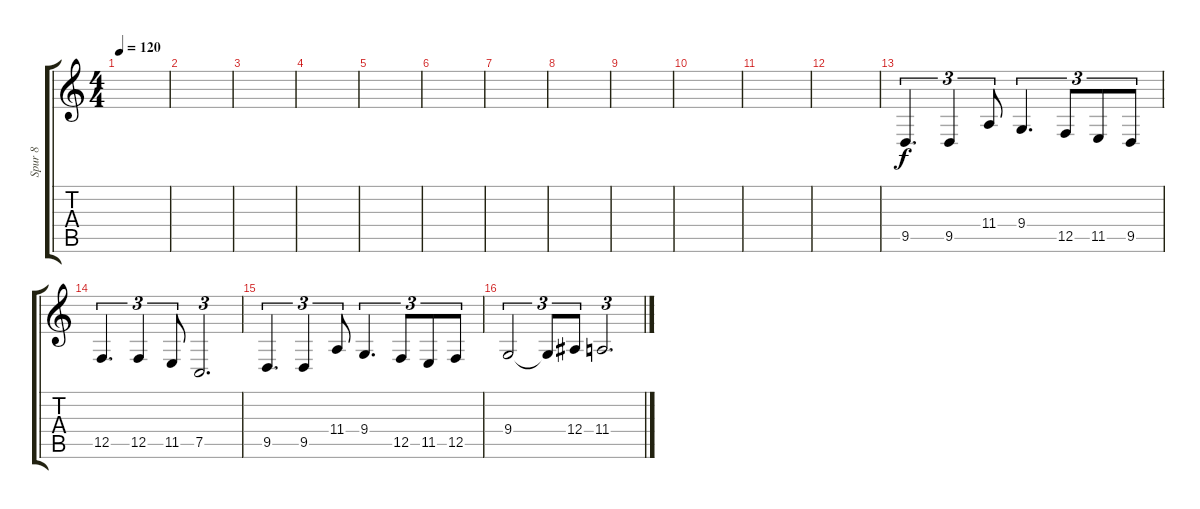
\track ("Spur 8" "Spur 8") {instrument choiraahs}
\staff {score tabs}
\tuning (C4 G3 Eb3 Bb2 F2 C2) {hide}
\ts (4 4)
\tempo 120
\clef g2
\ks c
|
|
|
|
|
|
|
|
|
|
|
|
9.5.4{d tu (3 2)} 9.5.4{tu (3 2)} 11.4.8{tu (3 2)} 9.4.4{d tu (3 2)} 12.5.8{tu (3 2)} 11.5.8{tu (3 2)} 9.5.8{tu (3 2)} |
12.5.4{d tu (3 2)} 12.5.4{tu (3 2)} 11.5.8{tu (3 2)} 7.5.2{d tu (3 2)} |
9.5.4{d tu (3 2)} 9.5.4{tu (3 2)} 11.4.8{tu (3 2)} 9.4.4{d tu (3 2)} 12.5.8{tu (3 2)} 11.5.8{tu (3 2)} 12.5.8{tu (3 2)} |
9.4.2{tu (3 2)} 9.4{t}.8{tu (3 2)} 12.4.8{tu (3 2)} 11.4.2{d tu (3 2)}
